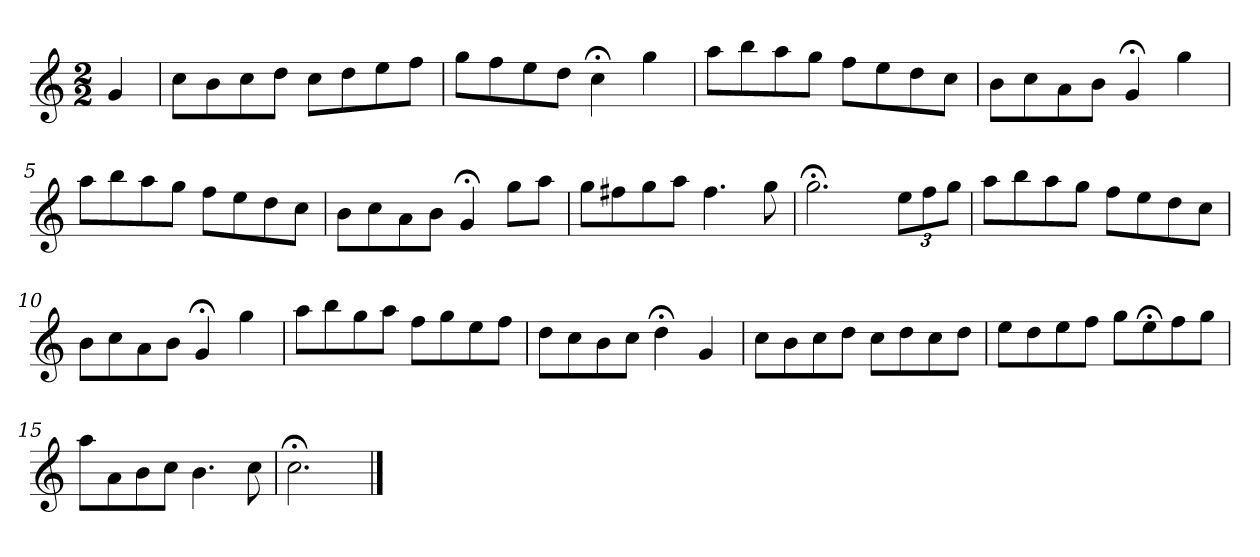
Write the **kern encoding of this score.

**kern
*part1
*staff1
*k[]
*C:
*M2/2
*MM120
=
4g
=1
8ccL
8b
8cc
8ddJ
8ccL
8dd
8ee
8ffJ
=2
8ggL
8ff
8ee
8ddJ
4cc;<
4gg
=3
8aaL
8bb
8aa
8ggJ
8ffL
8ee
8dd
8ccJ
=4
8bL
8cc
8a
8bJ
4g;<
4gg
=5
8aaL
8bb
8aa
8ggJ
8ffL
8ee
8dd
8ccJ
=6
8bL
8cc
8a
8bJ
4g;<
8ggL
8aaJ
=7
8ggL
8ff#X
8gg
8aaJ
4.ff#
8gg
=8
2.gg;<
12eeL
12ff
12ggJ
=9
8aaL
8bb
8aa
8ggJ
8ffL
8ee
8dd
8ccJ
=10
8bL
8cc
8a
8bJ
4g;<
4gg
=11
8aaL
8bb
8gg
8aaJ
8ffL
8gg
8ee
8ffJ
=12
8ddL
8cc
8b
8ccJ
4dd;<
4g
=13
8ccL
8b
8cc
8ddJ
8ccL
8dd
8cc
8ddJ
=14
8eeL
8dd
8ee
8ffJ
8ggL
8ee;<
8ff
8ggJ
=15
8aaL
8a
8b
8ccJ
4.b
8cc
=16
2.cc;<
==
*-
